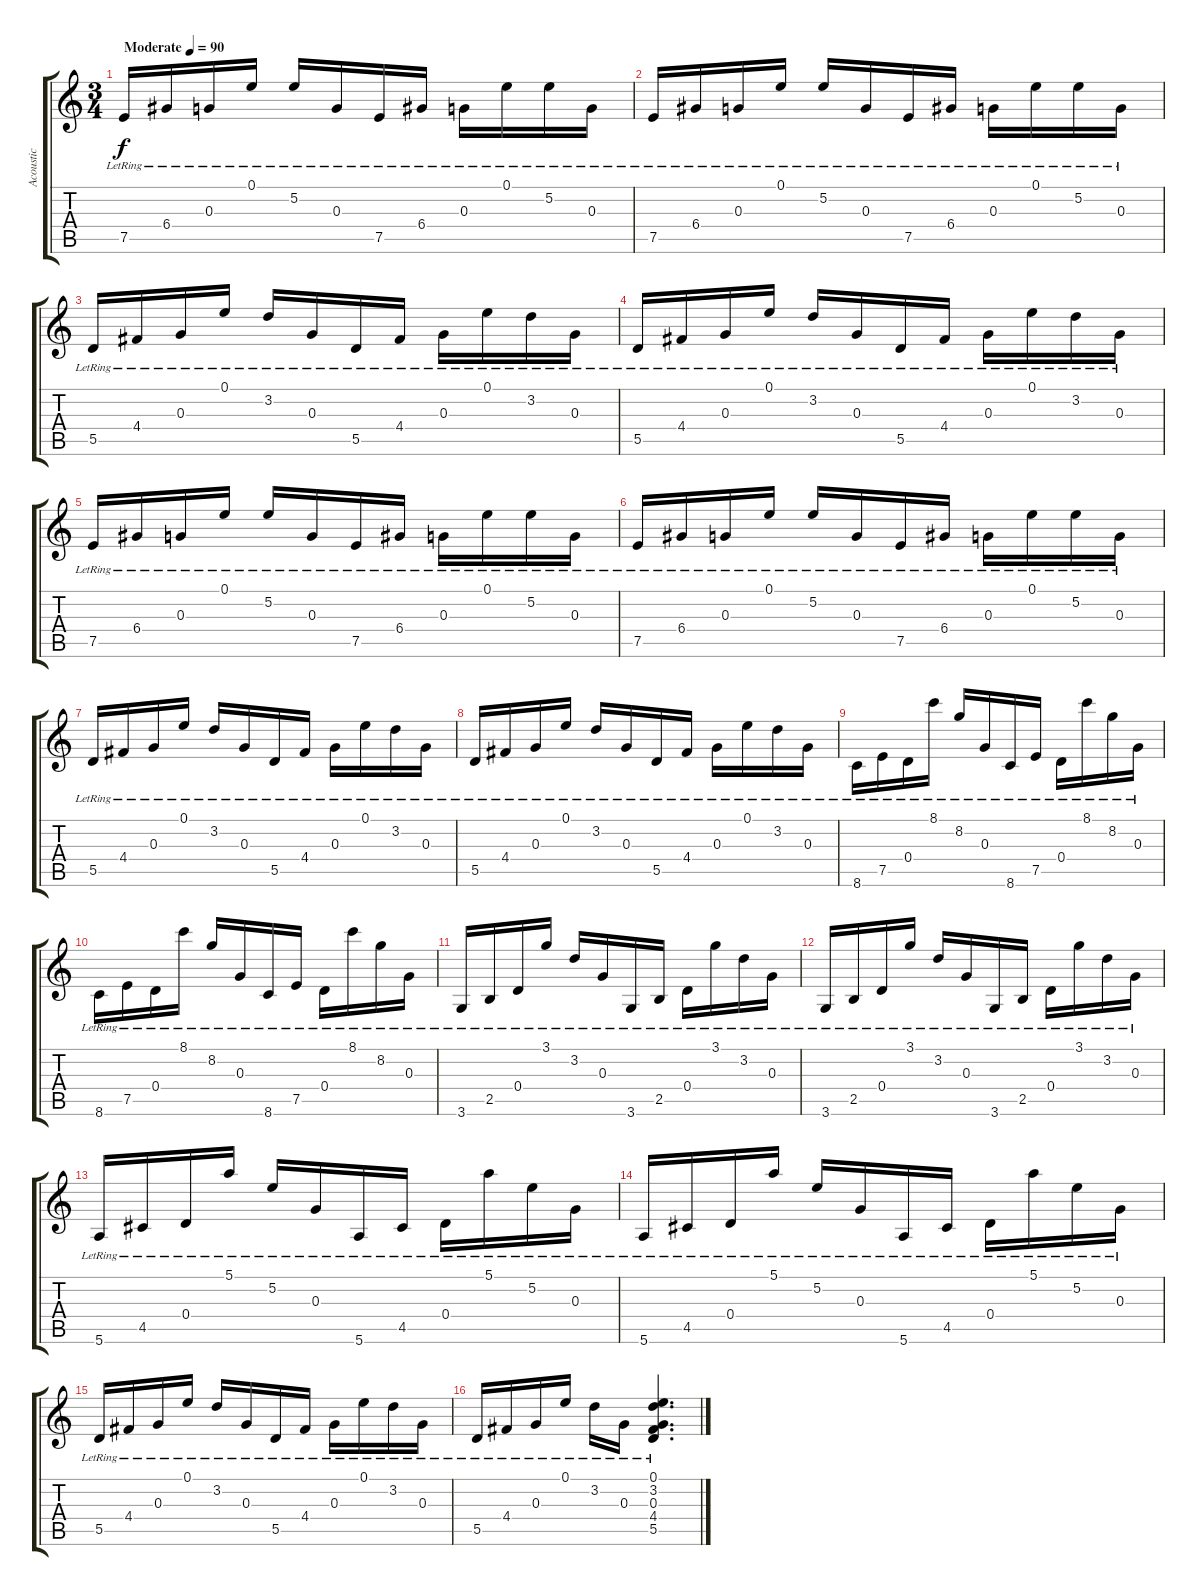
\track ("Acoustic" "Acoustic") {instrument acousticguitarsteel}
\staff {score tabs}
\tuning (E4 B3 G3 D3 A2 E2) {hide}
\ts (3 4)
\tempo (90 "Moderate")
\clef g2
\ks c
7.5{lr}.16{dy f instrument acousticguitarsteel} 6.4{lr}.16 0.3{lr}.16 0.1{lr}.16 5.2{lr}.16 0.3{lr}.16 7.5{lr}.16 6.4{lr}.16 0.3{lr}.16 0.1{lr}.16 5.2{lr}.16 0.3{lr}.16 |
7.5{lr}.16 6.4{lr}.16 0.3{lr}.16 0.1{lr}.16 5.2{lr}.16 0.3{lr}.16 7.5{lr}.16 6.4{lr}.16 0.3{lr}.16 0.1{lr}.16 5.2{lr}.16 0.3{lr}.16 |
5.5{lr}.16 4.4{lr}.16 0.3{lr}.16 0.1{lr}.16 3.2{lr}.16 0.3{lr}.16 5.5{lr}.16 4.4{lr}.16 0.3{lr}.16 0.1{lr}.16 3.2{lr}.16 0.3{lr}.16 |
5.5{lr}.16 4.4{lr}.16 0.3{lr}.16 0.1{lr}.16 3.2{lr}.16 0.3{lr}.16 5.5{lr}.16 4.4{lr}.16 0.3{lr}.16 0.1{lr}.16 3.2{lr}.16 0.3{lr}.16 |
7.5{lr}.16 6.4{lr}.16 0.3{lr}.16 0.1{lr}.16 5.2{lr}.16 0.3{lr}.16 7.5{lr}.16 6.4{lr}.16 0.3{lr}.16 0.1{lr}.16 5.2{lr}.16 0.3{lr}.16 |
7.5{lr}.16 6.4{lr}.16 0.3{lr}.16 0.1{lr}.16 5.2{lr}.16 0.3{lr}.16 7.5{lr}.16 6.4{lr}.16 0.3{lr}.16 0.1{lr}.16 5.2{lr}.16 0.3{lr}.16 |
5.5{lr}.16 4.4{lr}.16 0.3{lr}.16 0.1{lr}.16 3.2{lr}.16 0.3{lr}.16 5.5{lr}.16 4.4{lr}.16 0.3{lr}.16 0.1{lr}.16 3.2{lr}.16 0.3{lr}.16 |
5.5{lr}.16 4.4{lr}.16 0.3{lr}.16 0.1{lr}.16 3.2{lr}.16 0.3{lr}.16 5.5{lr}.16 4.4{lr}.16 0.3{lr}.16 0.1{lr}.16 3.2{lr}.16 0.3{lr}.16 |
8.6{lr}.16 7.5{lr}.16 0.4{lr}.16 8.1{lr}.16 8.2{lr}.16 0.3{lr}.16 8.6{lr}.16 7.5{lr}.16 0.4{lr}.16 8.1{lr}.16 8.2{lr}.16 0.3{lr}.16 |
8.6{lr}.16 7.5{lr}.16 0.4{lr}.16 8.1{lr}.16 8.2{lr}.16 0.3{lr}.16 8.6{lr}.16 7.5{lr}.16 0.4{lr}.16 8.1{lr}.16 8.2{lr}.16 0.3{lr}.16 |
3.6{lr}.16 2.5{lr}.16 0.4{lr}.16 3.1{lr}.16 3.2{lr}.16 0.3{lr}.16 3.6{lr}.16 2.5{lr}.16 0.4{lr}.16 3.1{lr}.16 3.2{lr}.16 0.3{lr}.16 |
3.6{lr}.16 2.5{lr}.16 0.4{lr}.16 3.1{lr}.16 3.2{lr}.16 0.3{lr}.16 3.6{lr}.16 2.5{lr}.16 0.4{lr}.16 3.1{lr}.16 3.2{lr}.16 0.3{lr}.16 |
5.6{lr}.16 4.5{lr}.16 0.4{lr}.16 5.1{lr}.16 5.2{lr}.16 0.3{lr}.16 5.6{lr}.16 4.5{lr}.16 0.4{lr}.16 5.1{lr}.16 5.2{lr}.16 0.3{lr}.16 |
5.6{lr}.16 4.5{lr}.16 0.4{lr}.16 5.1{lr}.16 5.2{lr}.16 0.3{lr}.16 5.6{lr}.16 4.5{lr}.16 0.4{lr}.16 5.1{lr}.16 5.2{lr}.16 0.3{lr}.16 |
5.5{lr}.16 4.4{lr}.16 0.3{lr}.16 0.1{lr}.16 3.2{lr}.16 0.3{lr}.16 5.5{lr}.16 4.4{lr}.16 0.3{lr}.16 0.1{lr}.16 3.2{lr}.16 0.3{lr}.16 |
5.5{lr}.16 4.4{lr}.16 0.3{lr}.16 0.1{lr}.16 3.2{lr}.16 0.3{lr}.16 (0.1{lr} 3.2{lr} 0.3{lr} 4.4{lr} 5.5{lr}).4{d}
